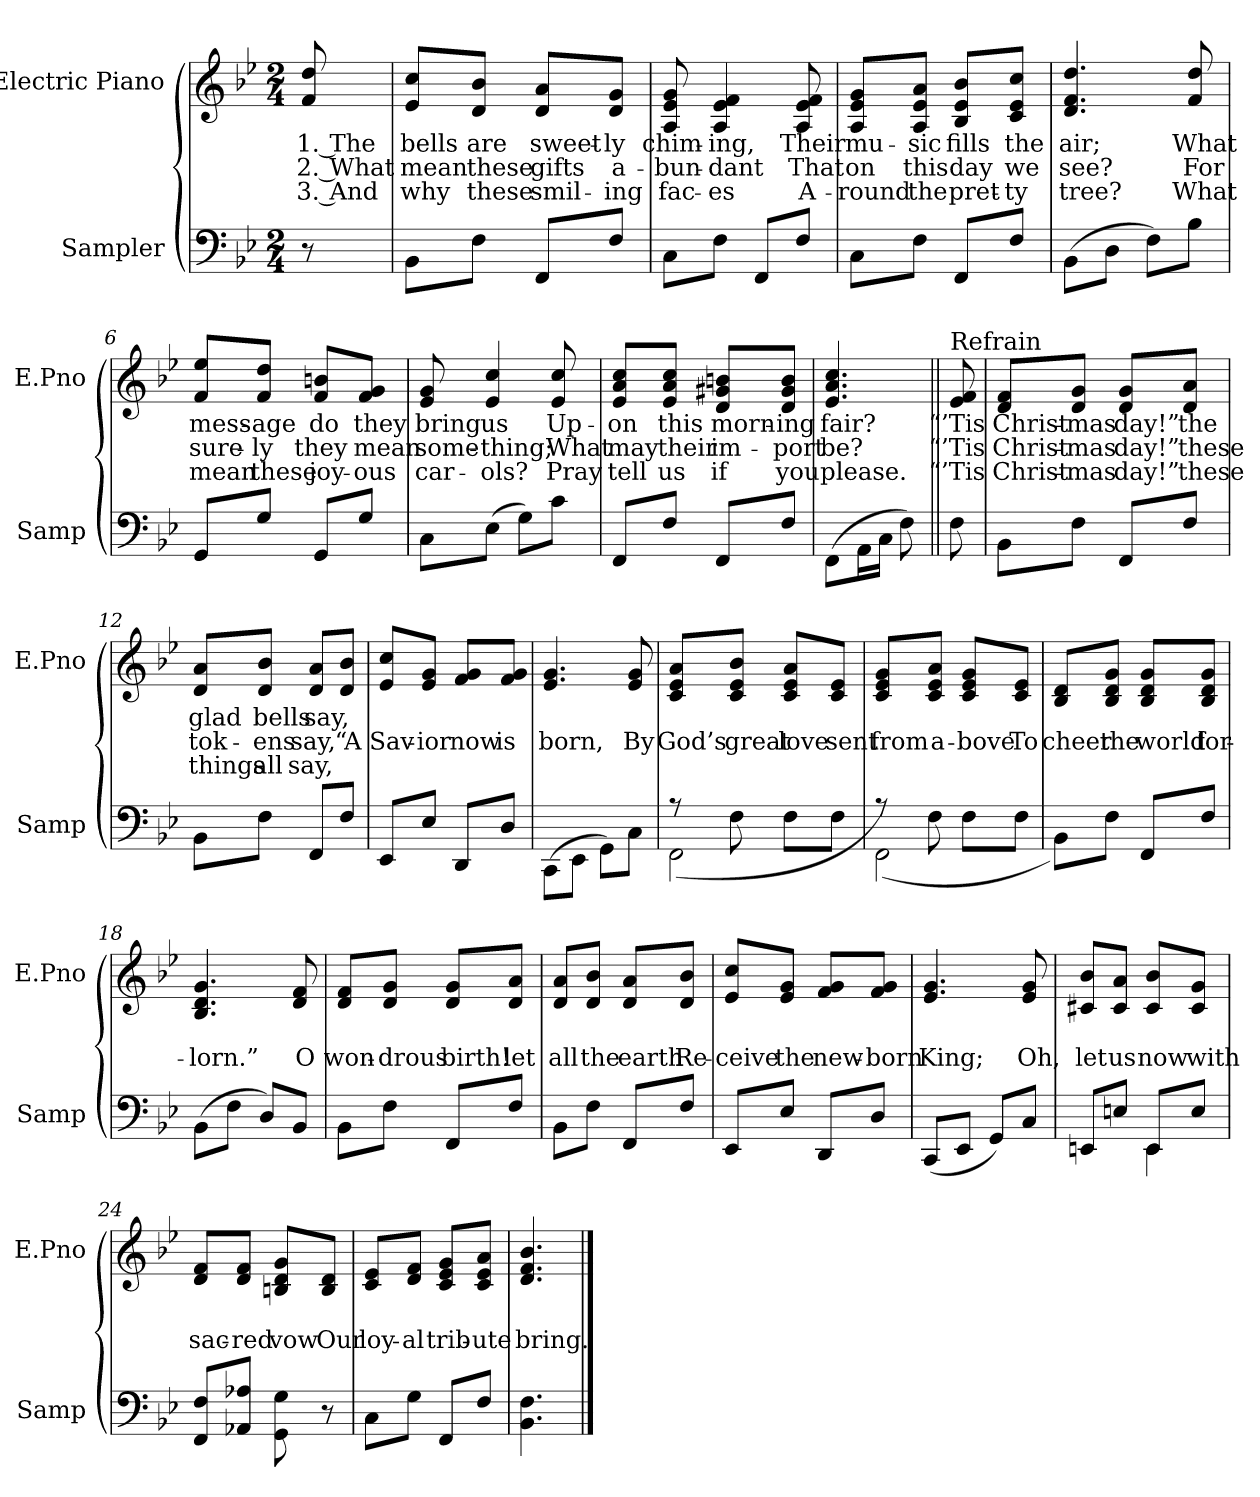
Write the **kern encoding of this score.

**kern	**kern	**text	**text	**text
*part2	*part1	*part1	*part1	*part1
*staff2	*staff1	*staff1	*staff1	*staff1
*I"Sampler	*I"Electric Piano	*	*	*
*I'Samp	*I'E.Pno	*	*	*
*clefF4	*clefG2	*	*	*
*k[b-e-]	*k[b-e-]	*	*	*
*B-:	*B-:	*	*	*
*M2/4	*M2/4	*	*	*
=1	=1	=1	=1	=1
8r	8f 8dd	1. The	2. What	3. And
=2	=2	=2	=2	=2
8BB-\L	8e-/ 8cc/L	bells	mean	why
8F\J	8d/ 8b-/J	are	these	these
8FF/L	8d/ 8a/L	sweet-	gifts	smil-
8F/J	8d/ 8g/J	-ly	a-	-ing
=3	=3	=3	=3	=3
8C\L	8A 8e- 8g	chim-	-bun-	fac-
8F\J	4A 4e- 4f	-ing,	-dant	-es
8FF/L	.	.	.	.
8F/J	8A 8e- 8f	Their	That	A-
=4	=4	=4	=4	=4
8C\L	8A/ 8e-/ 8g/L	mu-	on	-round
8F\J	8A/ 8e-/ 8a/J	-sic	this	the
8FF/L	8B-/ 8e-/ 8b-/L	fills	day	pret-
8F/J	8c/ 8e-/ 8cc/J	the	we	-ty
=5	=5	=5	=5	=5
(8BB-\L	4.d 4.f 4.dd	air;	see?	tree?
8D\J	.	.	.	.
8F\L)	.	.	.	.
8B-\J	8f 8dd	What	For	What
=6	=6	=6	=6	=6
8GG/L	8f/ 8ee-/L	mess-	sure-	mean
8G/J	8f/ 8dd/J	-age	-ly	these
8GG/L	8f/ 8bn/L	do	they	joy-
8G/J	8f/ 8g/J	they	mean	-ous
=7	=7	=7	=7	=7
8C\L	8e- 8g	bring	some-	car-
(8E-\J	4e- 4cc	us	-thing;	-ols?
8G\L)	.	.	.	.
8c\J	8e- 8cc	Up-	What	Pray
=8	=8	=8	=8	=8
8FF/L	8e-/ 8a/ 8cc/L	-on	may	tell
8F/J	8e-/ 8a/ 8cc/J	this	their	us
8FF/L	8d/ 8g#X/ 8bn/L	morn-	im-	if
8F/J	8d/ 8g#/ 8b/J	-ing	-port	you
=9	=9	=9	=9	=9
(8FF\L	4.e- 4.a 4.cc	fair?	be?	please.
16AA\L	.	.	.	.
16C\JJ	.	.	.	.
8F\)	.	.	.	.
=10||	=10||	=10||	=10||	=10||
!	!LO:TX:t=Refrain	!	!	!
8F	8e- 8f	“’Tis	“’Tis	“’Tis
=11	=11	=11	=11	=11
8BB-\L	8d/ 8f/L	Christ-	Christ-	Christ-
8F\J	8d/ 8g/J	-mas	-mas	-mas
8FF/L	8d/ 8g/L	day!”	day!”	day!”
8F/J	8d/ 8a/J	the	these	these
=12	=12	=12	=12	=12
8BB-\L	8d/ 8a/L	glad	tok-	things
8F\J	8d/ 8b-/J	bells	-ens	all
8FF/L	8d/ 8a/L	say,	say,	say,
8F/J	8d/ 8b-/J	.	“A	.
=13	=13	=13	=13	=13
8EE-/L	8e-/ 8cc/L	.	Sav-	.
8E-/J	8e-/ 8g/J	.	-ior	.
8DD/L	8f/ 8g/L	.	now	.
8D/J	8f/ 8g/J	.	is	.
=14	=14	=14	=14	=14
(8CC\L	4.e- 4.g	.	born,	.
8EE-\J	.	.	.	.
8GG\L)	.	.	.	.
8C\J	8e- 8g	.	By	.
=15	=15	=15	=15	=15
*^	*	*	*	*
8r	(2FF	8c/ 8e-/ 8a/L	.	God’s	.
8F\	.	8c/ 8e-/ 8b-/J	.	great	.
8F\L	.	8c/ 8e-/ 8a/L	.	love	.
8F\J	.	8c/ 8e-/J	.	sent	.
=16	=16	=16	=16	=16	=16
8r)	(2FF	8c/ 8e-/ 8g/L	.	from	.
8F\	.	8c/ 8e-/ 8a/J	.	a-	.
8F\L	.	8c/ 8e-/ 8g/L	.	-bove	.
8F\J	.	8c/ 8e-/J	.	To	.
*v	*v	*	*	*	*
=17	=17	=17	=17	=17
8BB-\L)	8B-/ 8d/L	.	cheer	.
8F\J	8B-/ 8d/ 8g/J	.	the	.
8FF/L	8B-/ 8d/ 8g/L	.	world	.
8F/J	8B-/ 8d/ 8g/J	.	for-	.
=18	=18	=18	=18	=18
(8BB-\L	4.B- 4.d 4.g	.	-lorn.”	.
8F\J	.	.	.	.
8D/L)	.	.	.	.
8BB-/J	8d 8f	.	O	.
=19	=19	=19	=19	=19
8BB-\L	8d/ 8f/L	.	won-	.
8F\J	8d/ 8g/J	.	-drous	.
8FF/L	8d/ 8g/L	.	birth!	.
8F/J	8d/ 8a/J	.	let	.
=20	=20	=20	=20	=20
8BB-\L	8d/ 8a/L	.	all	.
8F\J	8d/ 8b-/J	.	the	.
8FF/L	8d/ 8a/L	.	earth	.
8F/J	8d/ 8b-/J	.	Re-	.
=21	=21	=21	=21	=21
8EE-/L	8e-/ 8cc/L	.	-ceive	.
8E-/J	8e-/ 8g/J	.	the	.
8DD/L	8f/ 8g/L	.	new-	.
8D/J	8f/ 8g/J	.	-born	.
=22	=22	=22	=22	=22
(8CC/L	4.e- 4.g	.	King;	.
8EE-/J	.	.	.	.
8GG/L)	.	.	.	.
8C/J	8e- 8g	.	Oh,	.
=23	=23	=23	=23	=23
*^	*	*	*	*
8EEn/L	4ryy	8c#X/ 8b-/L	.	let	.
8En/J	.	8c#/ 8a/J	.	us	.
8EE/L	4EE	8c#/ 8b-/L	.	now	.
8E/J	.	8c#/ 8g/J	.	with	.
*v	*v	*	*	*	*
=24	=24	=24	=24	=24
8FF/ 8F/L	8d/ 8f/L	.	sac-	.
8AA-X/ 8A-X/J	8d/ 8f/J	.	-red	.
8GG\ 8G\	8Bn/ 8d/ 8g/L	.	vow	.
8r	8B/ 8d/J	.	Our	.
=25	=25	=25	=25	=25
8C\L	8c/ 8e-/L	.	loy-	.
8G\J	8d/ 8f/J	.	-al	.
8FF/L	8c/ 8e-/ 8g/L	.	trib-	.
8F/J	8c/ 8e-/ 8a/J	.	-ute	.
=26	=26	=26	=26	=26
4.BB- 4.F	4.d 4.f 4.b-	.	bring.	.
==	==	==	==	==
*-	*-	*-	*-	*-
